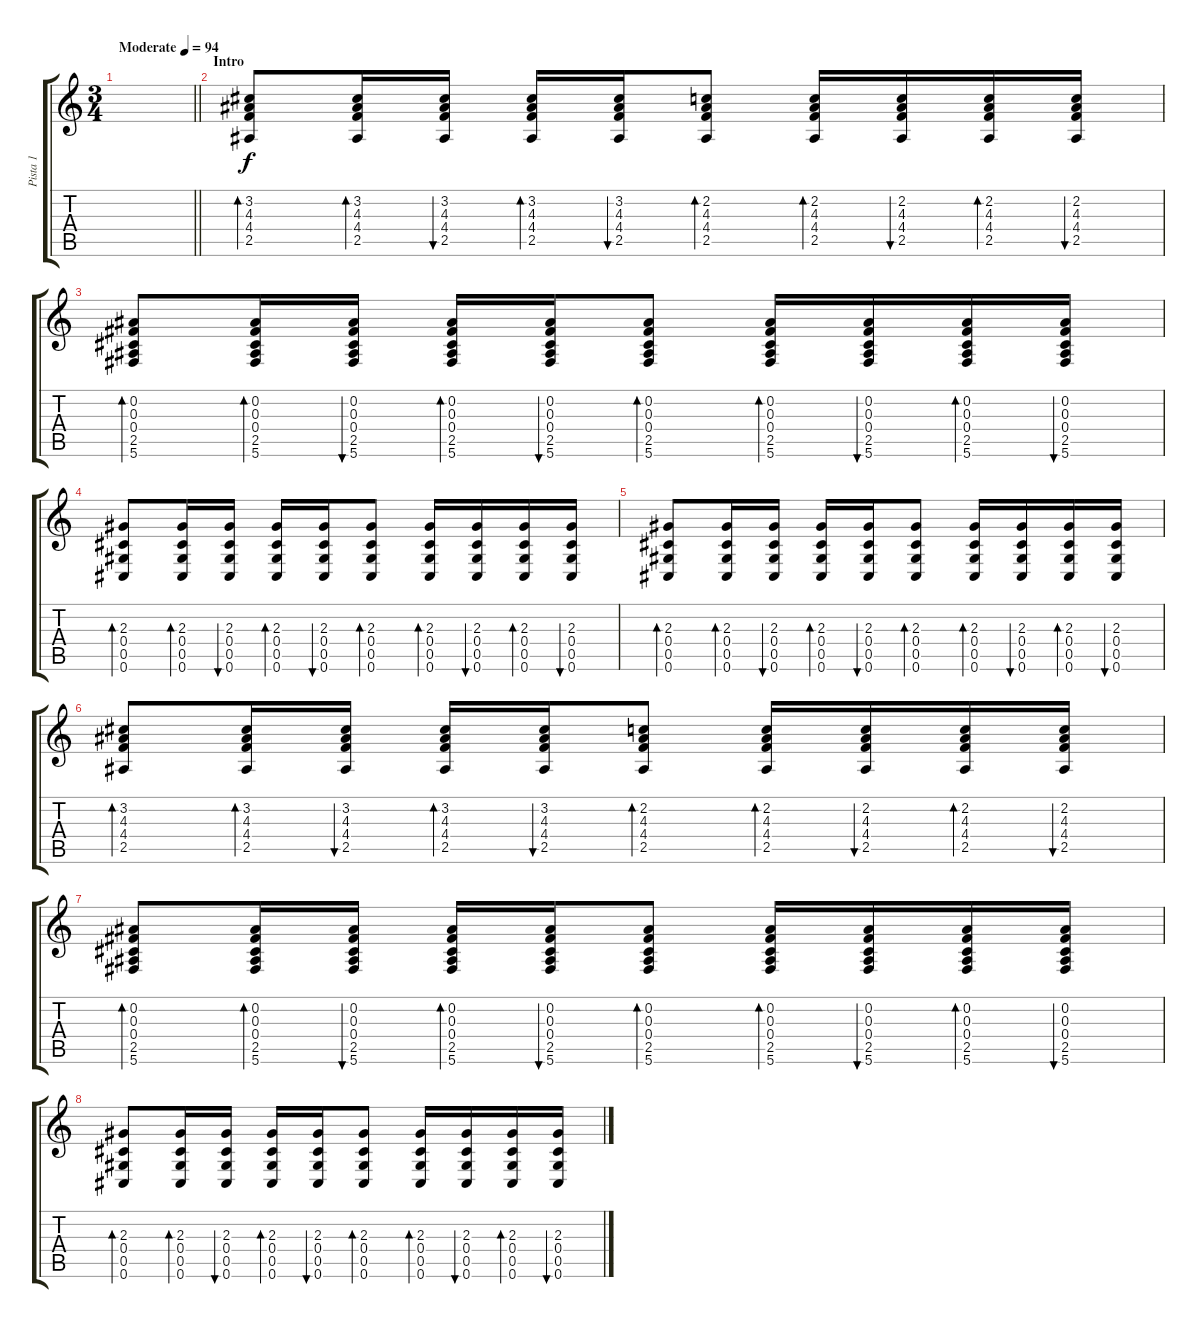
\track ("Pista 1" "Pista 1") {instrument acousticguitarnylon}
\staff {score tabs}
\tuning (Eb4 Bb3 Gb3 Db3 Ab2 Db2) {hide}
\ts (3 4)
\tempo (94 "Moderate")
\clef g2
\barLineRight lightlight
\ks c
|
\section ("" "Intro")
(3.2 4.3 4.4 2.5).8{bd 60} (3.2 4.3 4.4 2.5).16{bd 60} (3.2 4.3 4.4 2.5).16{bu 60} (3.2 4.3 4.4 2.5).16{bd 60} (3.2 4.3 4.4 2.5).16{bu 60} (2.2 4.3 4.4 2.5).8{bd 60} (2.2 4.3 4.4 2.5).16{bd 60} (2.2 4.3 4.4 2.5).16{bu 60} (2.2 4.3 4.4 2.5).16{bd 60} (2.2 4.3 4.4 2.5).16{bu 60} |
(0.2 0.3 0.4 2.5 5.6).8{bd 60} (0.2 0.3 0.4 2.5 5.6).16{bd 60} (0.2 0.3 0.4 2.5 5.6).16{bu 60} (0.2 0.3 0.4 2.5 5.6).16{bd 60} (0.2 0.3 0.4 2.5 5.6).16{bu 60} (0.2 0.3 0.4 2.5 5.6).8{bd 60} (0.2 0.3 0.4 2.5 5.6).16{bd 60} (0.2 0.3 0.4 2.5 5.6).16{bu 60} (0.2 0.3 0.4 2.5 5.6).16{bd 60} (0.2 0.3 0.4 2.5 5.6).16{bu 60} |
(2.3 0.4 0.5 0.6).8{bd 60} (2.3 0.4 0.5 0.6).16{bd 60} (2.3 0.4 0.5 0.6).16{bu 60} (2.3 0.4 0.5 0.6).16{bd 60} (2.3 0.4 0.5 0.6).16{bu 60} (2.3 0.4 0.5 0.6).8{bd 60} (2.3 0.4 0.5 0.6).16{bd 60} (2.3 0.4 0.5 0.6).16{bu 60} (2.3 0.4 0.5 0.6).16{bd 60} (2.3 0.4 0.5 0.6).16{bu 60} |
(2.3 0.4 0.5 0.6).8{bd 60} (2.3 0.4 0.5 0.6).16{bd 60} (2.3 0.4 0.5 0.6).16{bu 60} (2.3 0.4 0.5 0.6).16{bd 60} (2.3 0.4 0.5 0.6).16{bu 60} (2.3 0.4 0.5 0.6).8{bd 60} (2.3 0.4 0.5 0.6).16{bd 60} (2.3 0.4 0.5 0.6).16{bu 60} (2.3 0.4 0.5 0.6).16{bd 60} (2.3 0.4 0.5 0.6).16{bu 60} |
(3.2 4.3 4.4 2.5).8{bd 60} (3.2 4.3 4.4 2.5).16{bd 60} (3.2 4.3 4.4 2.5).16{bu 60} (3.2 4.3 4.4 2.5).16{bd 60} (3.2 4.3 4.4 2.5).16{bu 60} (2.2 4.3 4.4 2.5).8{bd 60} (2.2 4.3 4.4 2.5).16{bd 60} (2.2 4.3 4.4 2.5).16{bu 60} (2.2 4.3 4.4 2.5).16{bd 60} (2.2 4.3 4.4 2.5).16{bu 60} |
(0.2 0.3 0.4 2.5 5.6).8{bd 60} (0.2 0.3 0.4 2.5 5.6).16{bd 60} (0.2 0.3 0.4 2.5 5.6).16{bu 60} (0.2 0.3 0.4 2.5 5.6).16{bd 60} (0.2 0.3 0.4 2.5 5.6).16{bu 60} (0.2 0.3 0.4 2.5 5.6).8{bd 60} (0.2 0.3 0.4 2.5 5.6).16{bd 60} (0.2 0.3 0.4 2.5 5.6).16{bu 60} (0.2 0.3 0.4 2.5 5.6).16{bd 60} (0.2 0.3 0.4 2.5 5.6).16{bu 60} |
(2.3 0.4 0.5 0.6).8{bd 60} (2.3 0.4 0.5 0.6).16{bd 60} (2.3 0.4 0.5 0.6).16{bu 60} (2.3 0.4 0.5 0.6).16{bd 60} (2.3 0.4 0.5 0.6).16{bu 60} (2.3 0.4 0.5 0.6).8{bd 60} (2.3 0.4 0.5 0.6).16{bd 60} (2.3 0.4 0.5 0.6).16{bu 60} (2.3 0.4 0.5 0.6).16{bd 60} (2.3 0.4 0.5 0.6).16{bu 60}
